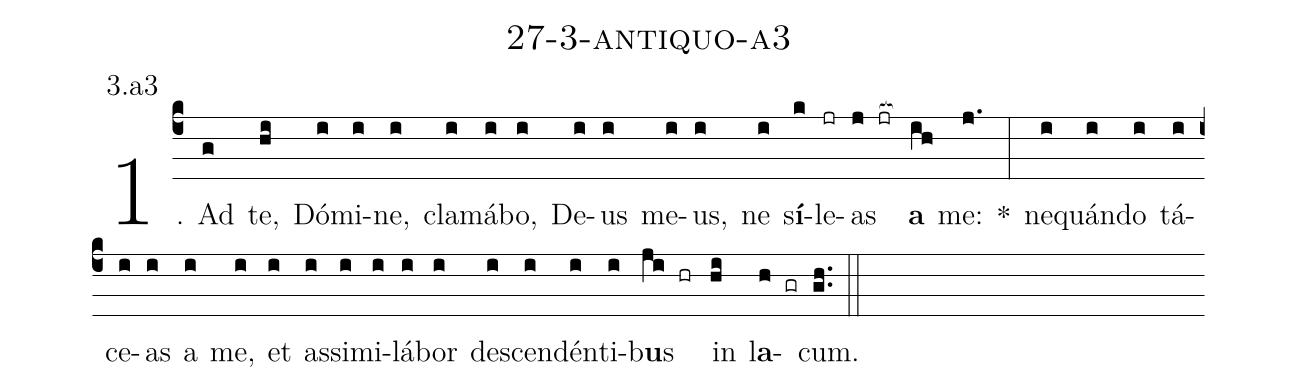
name: 27-3-antiquo-a3;
annotation: 3.a3;
%%
(c4)1. Ad(g) te,(hi) Dó(i)mi(i)ne,(i) cla(i)má(i)bo,(i) De(i)us(i) me(i)us,(i) ne(i) s<b>í</b>(k)le(jr)as(j jr[ocb:1{]) <b>a</b>(ih[ocb:0}]) me:(j.) *(:) ne(i)quán(i)do(i) tá(i)ce(i)as(i) a(i) me,(i) et(i) as(i)si(i)mi(i)lá(i)bor(i) de(i)scen(i)dén(i)ti(i)b<b>u</b>s(ji hr) in(hi) l<b>a</b>(h gr)cum.(gh..) (::)
